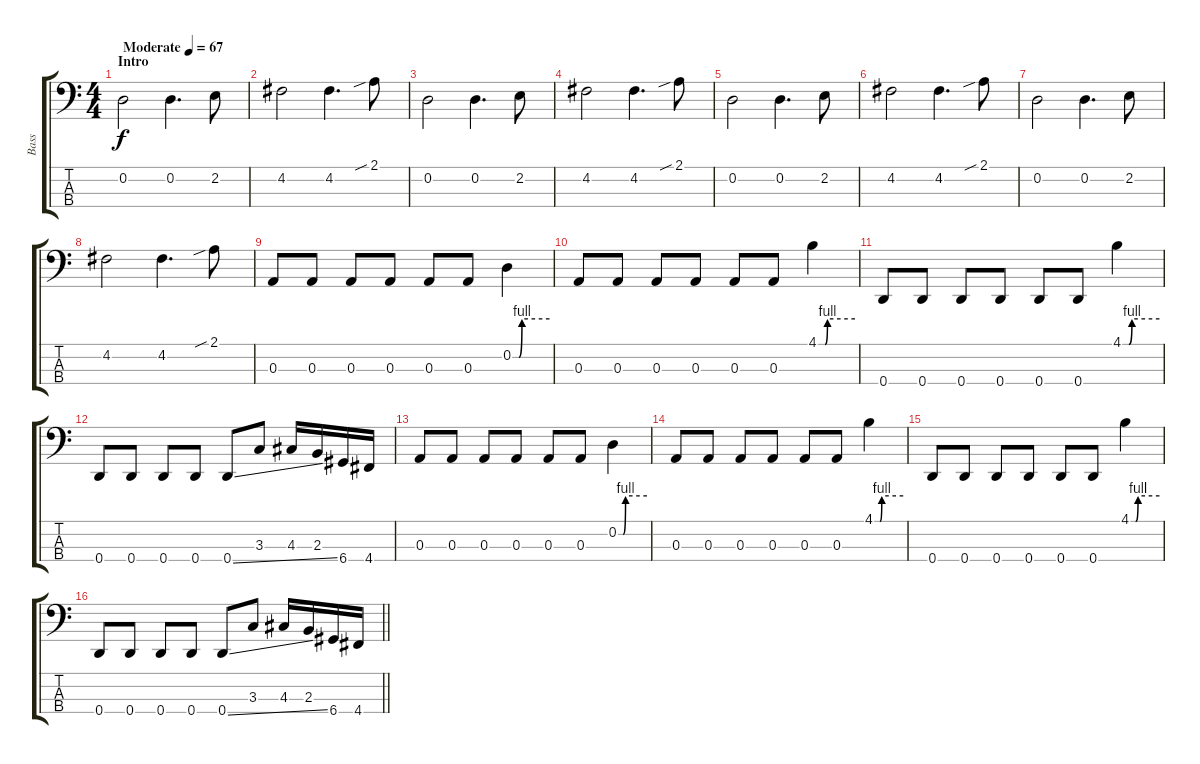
\track ("Bass" "Bass") {instrument electricbassfinger}
\staff {score tabs}
\tuning (G2 D2 A1 D1) {hide}
\ts (4 4)
\section ("" "Intro")
\tempo (67 "Moderate")
\clef f4
\ks c
0.2.2{dy f instrument electricbassfinger} 0.2.4{d} 2.2.8 |
4.2.2 4.2.4{d} 2.1{sib}.8 |
0.2.2 0.2.4{d} 2.2.8 |
4.2.2 4.2.4{d} 2.1{sib}.8 |
0.2.2 0.2.4{d} 2.2.8 |
4.2.2 4.2.4{d} 2.1{sib}.8 |
0.2.2 0.2.4{d} 2.2.8 |
4.2.2 4.2.4{d} 2.1{sib}.8 |
0.3.8 0.3.8 0.3.8 0.3.8 0.3.8 0.3.8 0.2{be (custom 0 0 10 0 15 4 60 4)}.4 |
0.3.8 0.3.8 0.3.8 0.3.8 0.3.8 0.3.8 4.1{be (custom 0 0 11 0 15 4 60 4)}.4 |
0.4.8 0.4.8 0.4.8 0.4.8 0.4.8 0.4.8 4.1{be (custom 0 0 10 0 15 4 60 4)}.4 |
0.4.8 0.4.8 0.4.8 0.4.8 0.4{ss}.8 3.3.8 4.3.16 2.3.16 6.4.16 4.4.16 |
0.3.8 0.3.8 0.3.8 0.3.8 0.3.8 0.3.8 0.2{be (custom 0 0 10 0 15 4 60 4)}.4 |
0.3.8 0.3.8 0.3.8 0.3.8 0.3.8 0.3.8 4.1{be (custom 0 0 11 0 15 4 60 4)}.4 |
0.4.8 0.4.8 0.4.8 0.4.8 0.4.8 0.4.8 4.1{be (custom 0 0 10 0 15 4 60 4)}.4 |
\barLineRight lightlight
0.4.8 0.4.8 0.4.8 0.4.8 0.4{ss}.8 3.3.8 4.3.16 2.3.16 6.4.16 4.4.16
